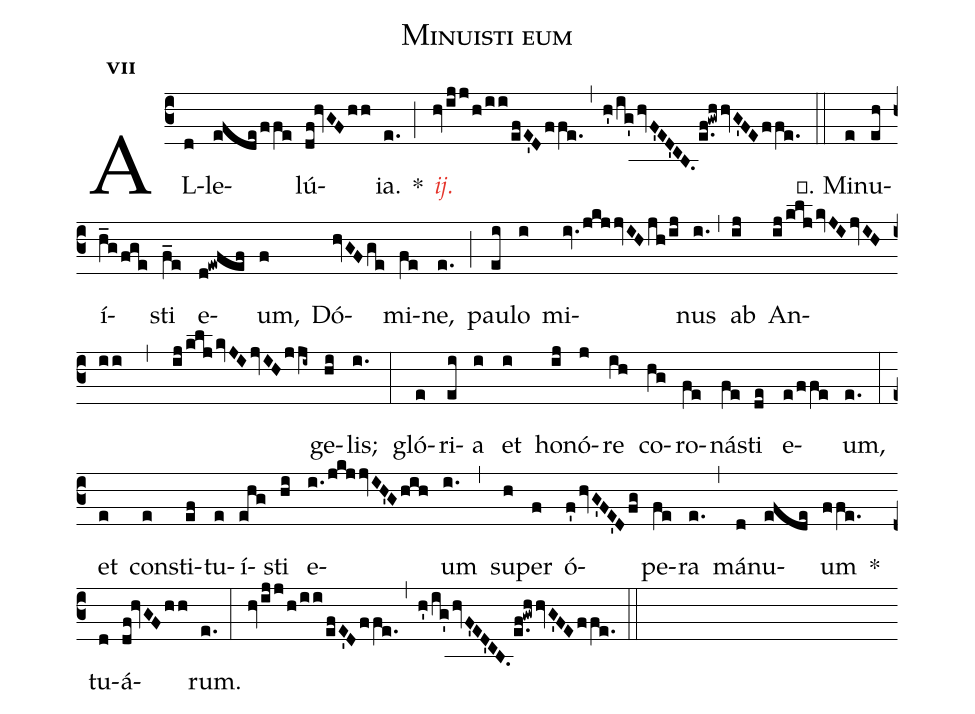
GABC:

name:Minuisti eum;
mode:7;
office-part:Alleluia;
%%
(c3) AL(d)le(efde/ffe)lú(df!hvGF/hh)ia.(e.) *(;)
<c><i>ij.</i></c>(hv/ijj/h/ii/efE'D/ffe.) (,)
(h'/ig'/hvF'ED'CB./e.f!gwhhvG'FE/ffe.) (::)
℣. Mi(e)nu(eh)í(h_g/fge)sti(f_e) e(d!ewfef)um,(f) Dó(hvGF/ge)mi(fe)ne,(e.) (;)
pau(ei)lo(i) mi(iv./jkjjvIH/jh/ij)nus(i.) (,)
ab(ij) An(ij/klj/kvJI/jvIH/ii,ij/klj/kvJI/jvIH/jji~)ge(hi)lis;(i.) (:)
gló(e)ri(ei)a(i) et(i) ho(ij)nó(j)re(ih) co(hg)ro(fe)ná(fe)sti(de) e(e/ffe)um,(e.) (:)
et(e) con(e)sti(ef)tu(e)í(ehg)sti(hi) e(i./jkjjvIH'G/hih)um(i.) (,)
su(h)per(f) ó(f'/hvG'FE'D/fg)pe(fe)ra(e.) (,)
má(d)nu(efde)um(ffe.) *()
tu(d)á(df!hvGF/hh)rum.(e.) (:)
(hv/ijj/h/ii/efE'D/ffe.) (,)
(h'/ig'/hvF'ED'CB./e.f!gwhhvG'FE/ffe.) (::)
